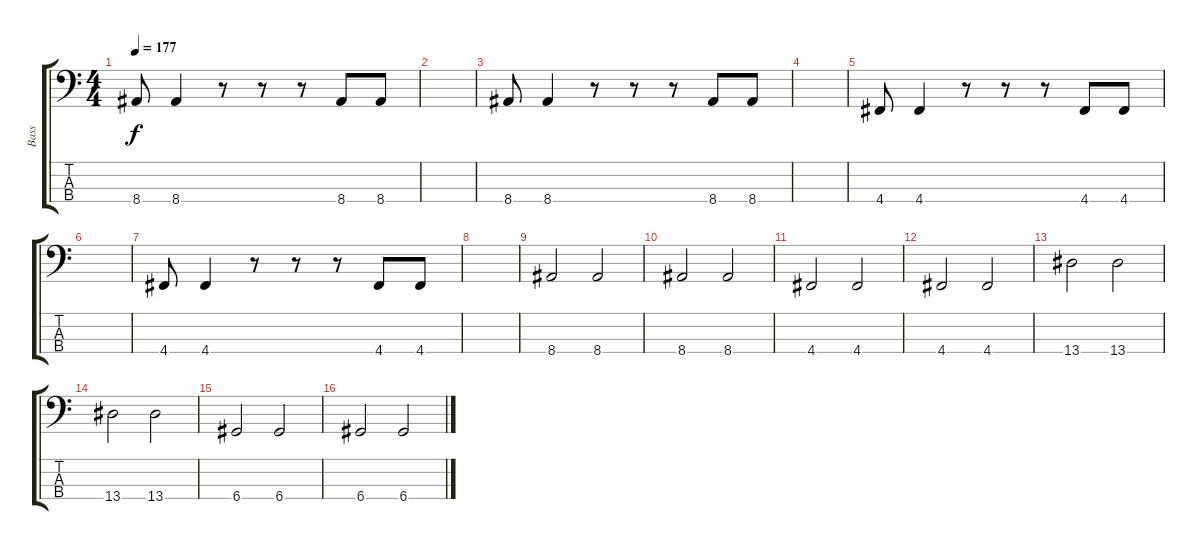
\track ("Bass" "Bass") {instrument electricbassfinger}
\staff {score tabs}
\tuning (G2 D2 A1 D1) {hide}
\ts (4 4)
\tempo 177
\clef f4
\ks c
8.4.8{dy f} 8.4.4 r.8 r.8 r.8 8.4.8 8.4.8 |
|
8.4.8 8.4.4 r.8 r.8 r.8 8.4.8 8.4.8 |
|
4.4.8 4.4.4 r.8 r.8 r.8 4.4.8 4.4.8 |
|
4.4.8 4.4.4 r.8 r.8 r.8 4.4.8 4.4.8 |
|
8.4.2 8.4.2 |
8.4.2 8.4.2 |
4.4.2 4.4.2 |
4.4.2 4.4.2 |
13.4.2 13.4.2 |
13.4.2 13.4.2 |
6.4.2 6.4.2 |
6.4.2 6.4.2
